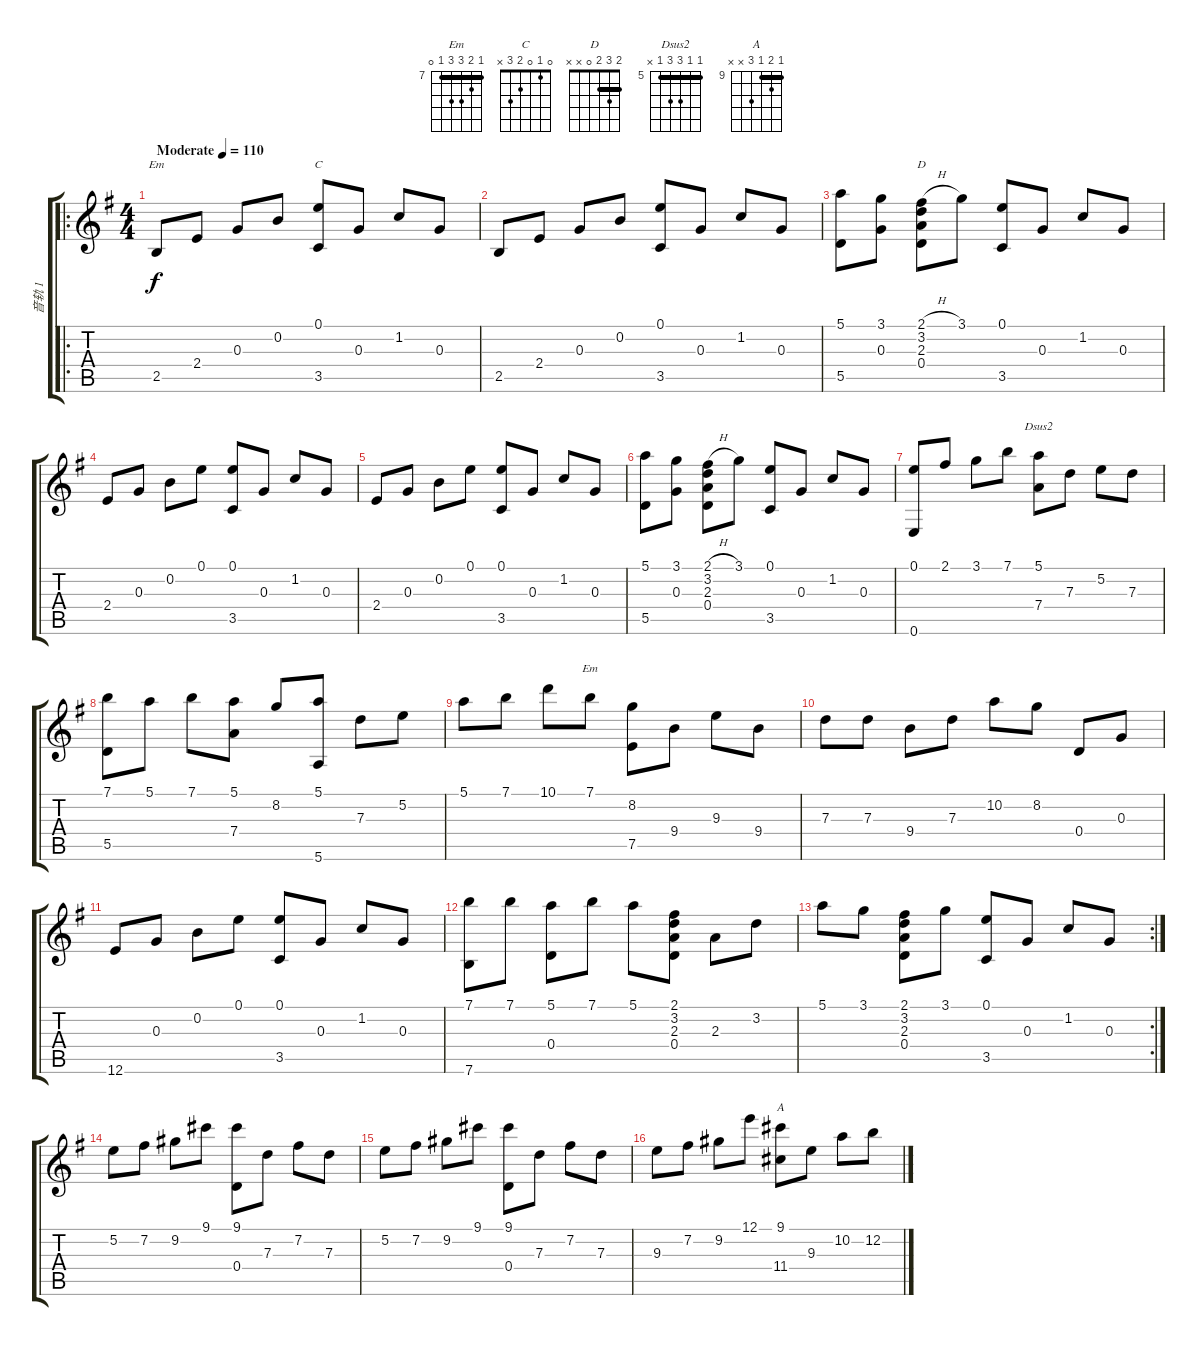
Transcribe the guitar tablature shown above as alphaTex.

\track ("音轨 1" "音轨 1") {instrument acousticguitarsteel}
\staff {score tabs}
\tuning (E4 B3 G3 D3 A2 E2) {hide}
\chord ("Em" 0 0 0 2 2 x)
\chord ("C" 0 1 0 2 3 x)
\chord ("D" 2 3 2 0 x x) {barre 2}
\chord ("Dsus2" 5 5 7 7 5 x) {firstfret 5 barre 5}
\chord ("Em" 7 8 9 9 7 0) {firstfret 7 barre 7}
\chord ("A" 9 10 9 11 x x) {firstfret 9 barre 9}
\ro
\ts (4 4)
\tempo (110 "Moderate")
\clef g2
\ks g
2.5.8{ch "Em" dy f instrument acousticguitarsteel} 2.4.8 0.3.8 0.2.8 (0.1 3.5).8{ch "C"} 0.3.8 1.2.8 0.3.8 |
2.5.8 2.4.8 0.3.8 0.2.8 (0.1 3.5).8 0.3.8 1.2.8 0.3.8 |
(5.1 5.5).8 (3.1 0.3).8 (2.1{h} 3.2 2.3 0.4).8{ch "D"} 3.1.8 (0.1 3.5).8 0.3.8 1.2.8 0.3.8{txt ""} |
2.4.8 0.3.8 0.2.8 0.1.8 (0.1 3.5).8 0.3.8 1.2.8 0.3.8 |
2.4.8 0.3.8 0.2.8 0.1.8 (0.1 3.5).8 0.3.8 1.2.8 0.3.8 |
(5.1 5.5).8 (3.1 0.3).8 (2.1{h} 3.2 2.3 0.4).8 3.1.8 (0.1 3.5).8 0.3.8 1.2.8 0.3.8 |
(0.1 0.6).8 2.1.8 3.1.8 7.1.8 (5.1 7.4).8{ch "Dsus2"} 7.3.8 5.2.8 7.3.8 |
(7.1 5.5).8 5.1.8 7.1.8 (5.1 7.4).8 8.2.8 (5.1 5.6).8 7.3.8 5.2.8 |
5.1.8 7.1.8 10.1.8 7.1.8{ch "Em"} (8.2 7.5).8 9.4.8 9.3.8 9.4.8 |
7.3.8 7.3.8 9.4.8 7.3.8 10.2.8 8.2.8 0.4.8 0.3.8 |
12.6.8 0.3.8 0.2.8 0.1.8 (0.1 3.5).8 0.3.8 1.2.8 0.3.8 |
(7.1 7.6).8 7.1.8 (5.1 0.4).8 7.1.8 5.1.8 (2.1 3.2 2.3 0.4).8 2.3.8 3.2.8 |
\rc 2
5.1.8 3.1.8 (2.1 3.2 2.3 0.4).8 3.1.8 (0.1 3.5).8 0.3.8 1.2.8 0.3.8 |
5.2.8 7.2.8 9.2.8 9.1.8 (9.1 0.4).8 7.3.8 7.2.8 7.3.8 |
5.2.8 7.2.8 9.2.8 9.1.8 (9.1 0.4).8 7.3.8 7.2.8 7.3.8 |
9.3.8 7.2.8 9.2.8 12.1.8 (9.1 11.4).8{ch "A"} 9.3.8 10.2.8 12.2.8
